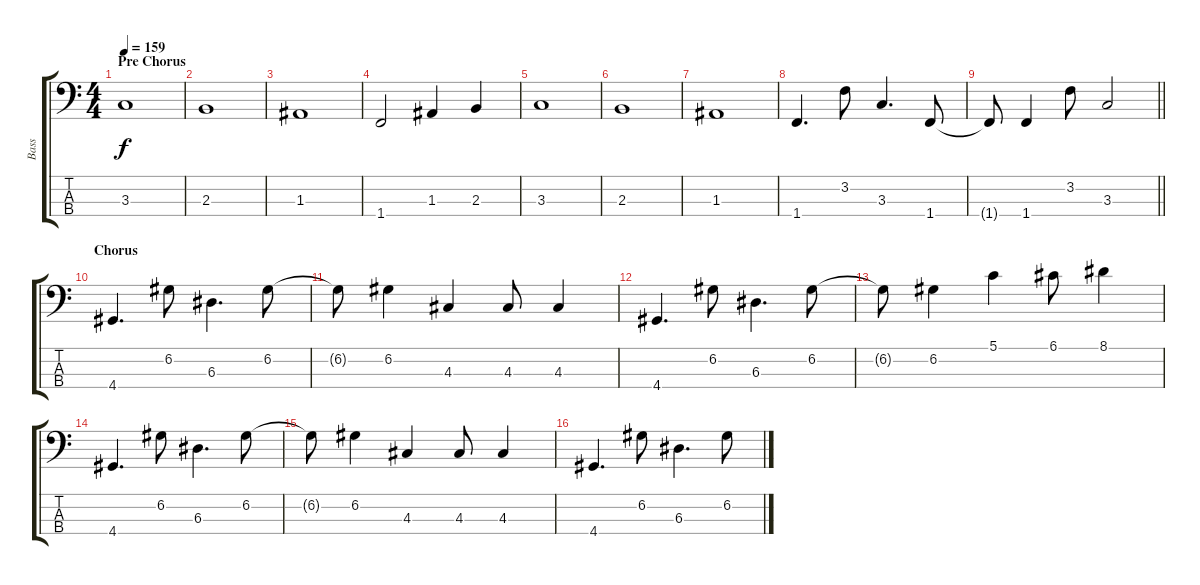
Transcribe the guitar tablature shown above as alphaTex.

\track ("Bass" "Bass") {instrument electricbasspick}
\staff {score tabs}
\tuning (G2 D2 A1 E1) {hide}
\ts (4 4)
\section ("" "Pre Chorus")
\tempo 159
\clef f4
\ks c
3.3.1{dy f} |
2.3.1 |
1.3.1 |
1.4.2 1.3.4 2.3.4 |
3.3.1 |
2.3.1 |
1.3.1 |
1.4.4{d} 3.2.8 3.3.4{d} 1.4.8 |
\barLineRight lightlight
1.4{t}.8 1.4.4 3.2.8 3.3.2 |
\section ("" "Chorus")
4.4.4{d} 6.2.8 6.3.4{d} 6.2.8 |
6.2{t}.8 6.2.4 4.3.4 4.3.8 4.3.4 |
4.4.4{d} 6.2.8 6.3.4{d} 6.2.8 |
6.2{t}.8 6.2.4 5.1.4 6.1.8 8.1.4 |
4.4.4{d} 6.2.8 6.3.4{d} 6.2.8 |
6.2{t}.8 6.2.4 4.3.4 4.3.8 4.3.4 |
4.4.4{d} 6.2.8 6.3.4{d} 6.2.8
